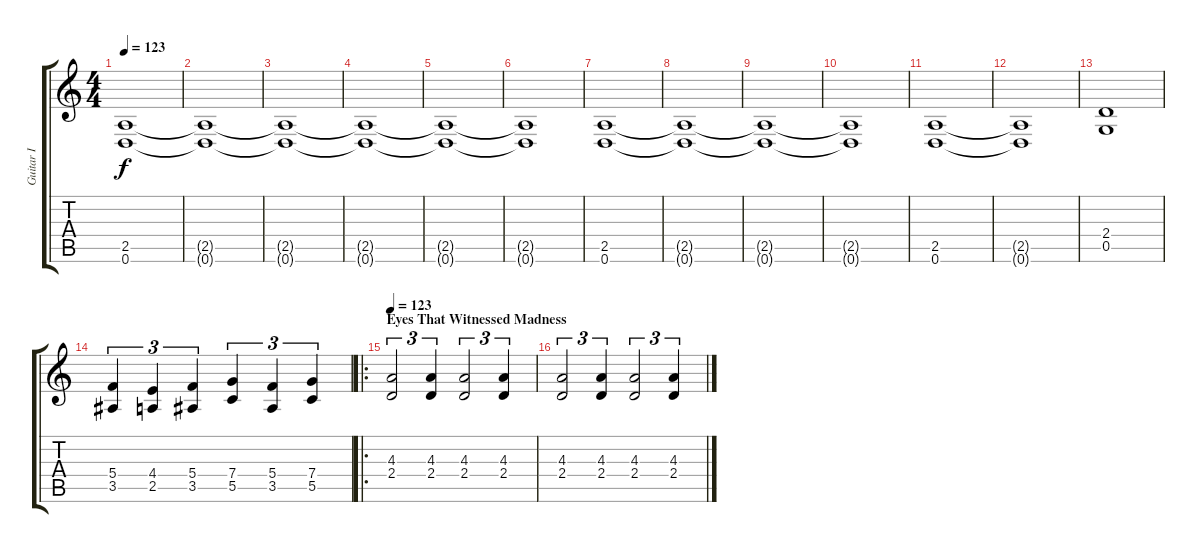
\track ("Guitar I" "Guitar I") {instrument distortionguitar}
\staff {score tabs}
\tuning (D4 A3 F3 C3 G2 D2) {hide}
\ts (4 4)
\tempo 123
\clef g2
\ks c
(2.5{t} 0.6{t}).1{dy f} |
(2.5{t} 0.6{t}).1 |
(2.5{t} 0.6{t}).1 |
(2.5{t} 0.6{t}).1 |
(2.5{t} 0.6{t}).1 |
(2.5{t} 0.6{t}).1 |
(2.5 0.6).1 |
(2.5{t} 0.6{t}).1 |
(2.5{t} 0.6{t}).1 |
(2.5{t} 0.6{t}).1 |
(2.5 0.6).1 |
(2.5{t} 0.6{t}).1 |
(2.4 0.5).1 |
(5.4 3.5).4{tu (3 2)} (4.4 2.5).4{tu (3 2)} (5.4 3.5).4{tu (3 2)} (7.4 5.5).4{tu (3 2)} (5.4 3.5).4{tu (3 2)} (7.4 5.5).4{tu (3 2)} |
\ro
\section ("" "Eyes That Witnessed Madness")
\tempo 123
(4.3 2.4).2{tu (3 2)} (4.3 2.4).4{tu (3 2)} (4.3 2.4).2{tu (3 2)} (4.3 2.4).4{tu (3 2)} |
(4.3 2.4).2{tu (3 2)} (4.3 2.4).4{tu (3 2)} (4.3 2.4).2{tu (3 2)} (4.3 2.4).4{tu (3 2)}
